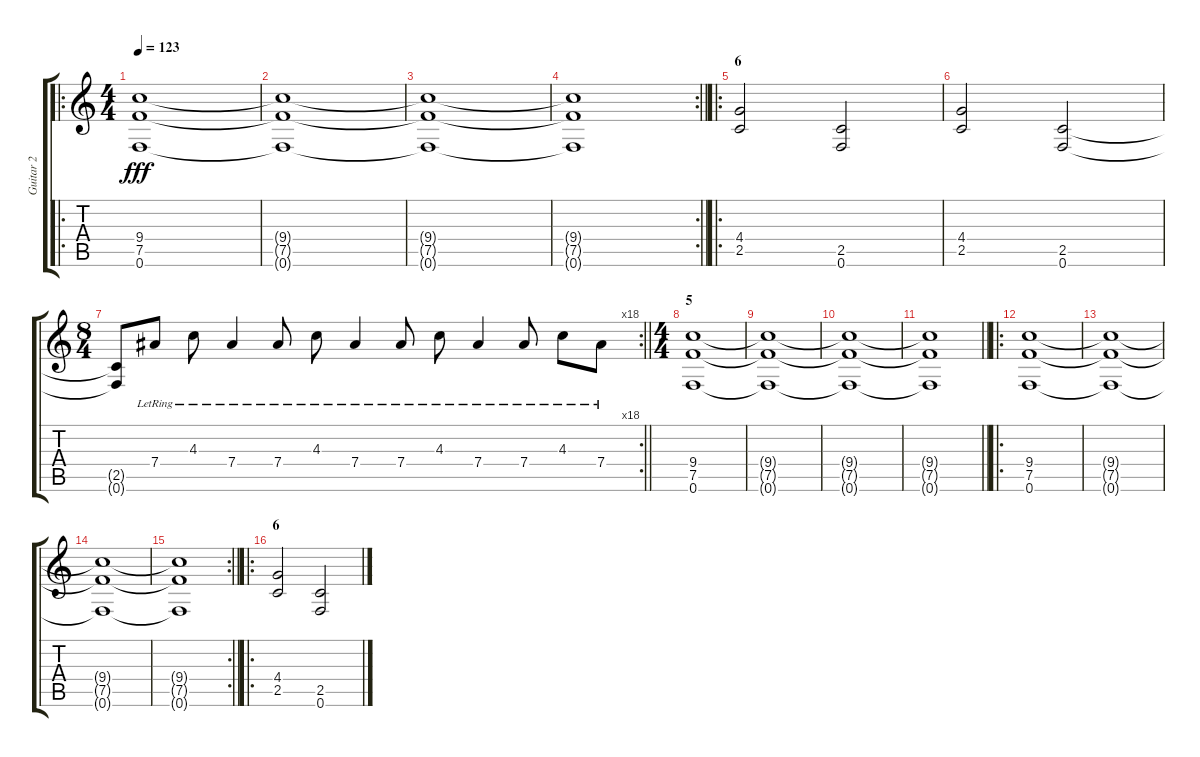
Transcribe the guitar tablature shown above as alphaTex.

\track ("Guitar 2" "Guitar 2") {instrument overdrivenguitar}
\staff {score tabs}
\tuning (F4 C4 Ab3 Eb3 Bb2 F2) {hide}
\ro
\ts (4 4)
\tempo 123
\clef g2
\ks c
(9.4 7.5 0.6).1{dy fff} |
(9.4{t} 7.5{t} 0.6{t}).1 |
(9.4{t} 7.5{t} 0.6{t}).1 |
\rc 2
\barLineRight lightlight
(9.4{t} 7.5{t} 0.6{t}).1 |
\ro
\section ("" "6")
(4.4 2.5).2 (2.5 0.6).2 |
(4.4 2.5).2 (2.5 0.6).2 |
\rc 18
\ts (8 4)
\barLineRight lightlight
(2.5{t} 0.6{t}).8 7.4{lr}.8 4.3{lr}.8 7.4{lr}.4 7.4{lr}.8 4.3{lr}.8 7.4{lr}.4 7.4{lr}.8 4.3{lr}.8 7.4{lr}.4 7.4{lr}.8 4.3{lr}.8 7.4{lr}.8 |
\ts (4 4)
\section ("" "5")
(9.4 7.5 0.6).1 |
(9.4{t} 7.5{t} 0.6{t}).1 |
(9.4{t} 7.5{t} 0.6{t}).1 |
\barLineRight lightlight
(9.4{t} 7.5{t} 0.6{t}).1 |
\ro
(9.4 7.5 0.6).1 |
(9.4{t} 7.5{t} 0.6{t}).1 |
(9.4{t} 7.5{t} 0.6{t}).1 |
\rc 2
\barLineRight lightlight
(9.4{t} 7.5{t} 0.6{t}).1 |
\ro
\section ("" "6")
(4.4 2.5).2 (2.5 0.6).2
